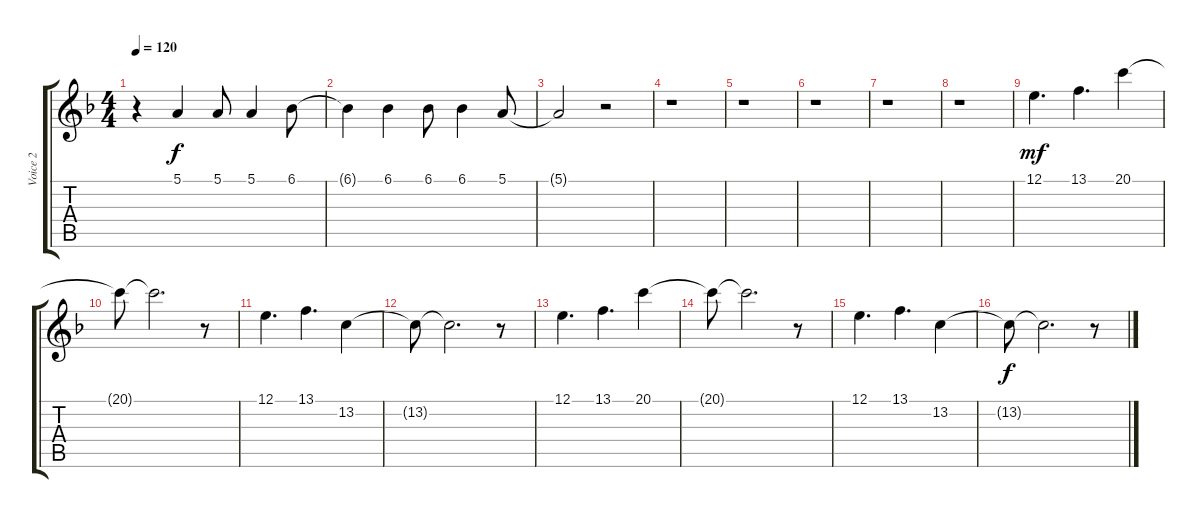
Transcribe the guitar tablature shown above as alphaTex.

\track ("Voice 2" "Voice 2") {instrument flute}
\staff {score tabs}
\tuning (E4 B3 G3 D3 A2 E2) {hide}
\ts (4 4)
\tempo 120
\clef g2
\ks dminor
r.4{dy f} 5.1.4 5.1.8 5.1.4 6.1.8 |
6.1{t}.4 6.1.4 6.1.8 6.1.4 5.1.8 |
5.1{t}.2 r.2 |
r.1 |
r.1 |
r.1 |
r.1 |
r.1 |
12.1.4{d dy mf} 13.1.4{d} 20.1.4 |
20.1{t}.8 20.1{t}.2{d volume 0} r.8{volume 13} |
12.1.4{d} 13.1.4{d} 13.2.4 |
13.2{t}.8 13.2{t}.2{d volume 0} r.8{volume 13} |
12.1.4{d} 13.1.4{d} 20.1.4 |
20.1{t}.8 20.1{t}.2{d volume 0} r.8{volume 13} |
12.1.4{d} 13.1.4{d} 13.2.4 |
13.2{t}.8{dy f} 13.2{t}.2{d volume 0} r.8{volume 13}
